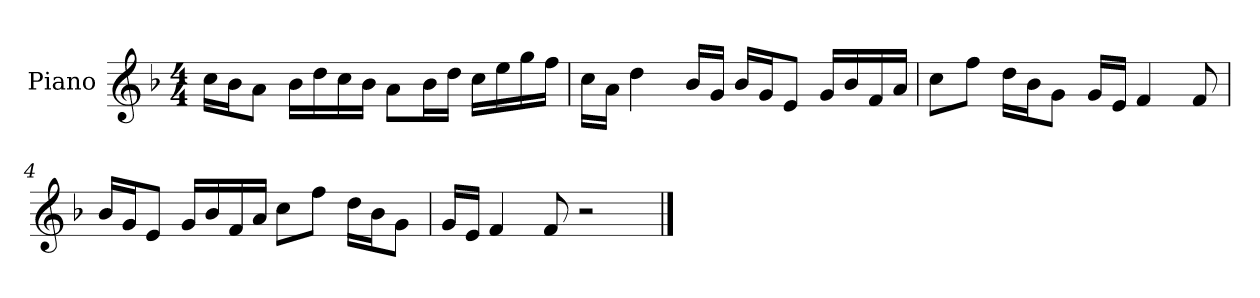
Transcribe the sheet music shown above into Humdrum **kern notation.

**kern
*part1
*staff1
*I"Piano
*I'P-no
*clefG2
*k[b-]
*M4/4
*MM90
=1
16cc\LL
16b-\J
8a\J
16b-\LL
16dd\
16cc\
16b-\JJ
8a\L
16b-\L
16dd\JJ
16cc\LL
16ee\
16gg\
16ff\JJ
=2
16cc\LL
16a\JJ
4dd\
16b-/LL
16g/JJ
16b-/LL
16g/J
8e/J
16g/LL
16b-/
16f/
16a/JJ
=3
8cc\L
8ff\J
16dd\LL
16b-\J
8g\J
16g/LL
16e/JJ
4f/
8f/
!!LO:LB:g=z
=4
16b-/LL
16g/J
8e/J
16g/LL
16b-/
16f/
16a/JJ
8cc\L
8ff\J
16dd\LL
16b-\J
8g\J
=5
16g/LL
16e/JJ
4f/
8f/
2r
==
*-
